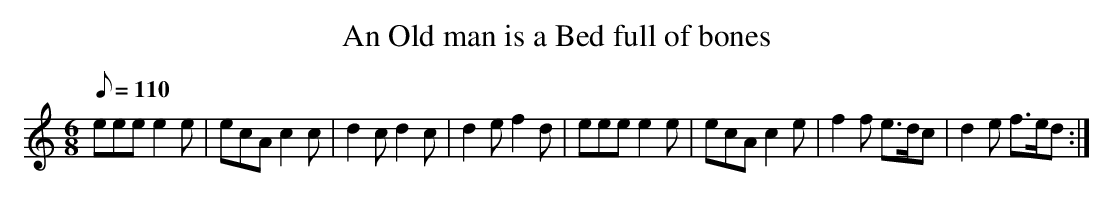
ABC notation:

X:1
T:An Old man is a Bed full of bones
L:1/8
M:6/8
Q:110
K:C major
eee e2e|ecA c2c|d2c d2c|d2e f2d|eee e2e|ecA c2e|f2f e>dc|d2e f>ed:|
